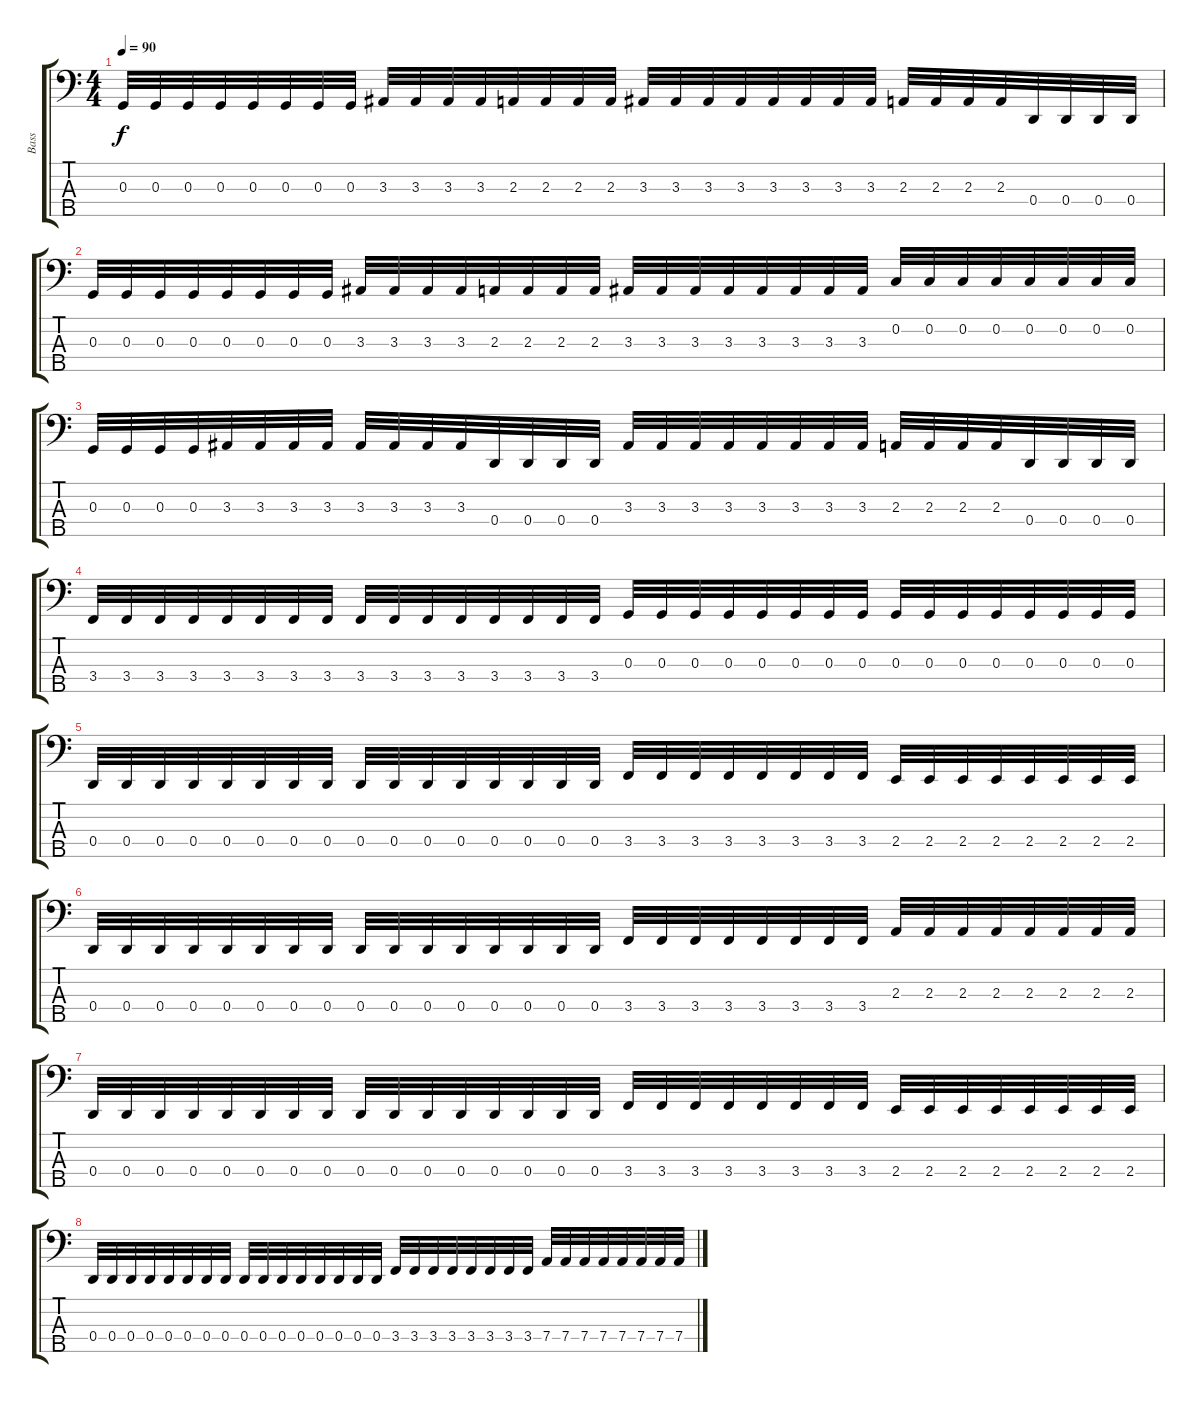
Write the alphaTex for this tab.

\track ("Bass" "Bass") {instrument electricbasspick}
\staff {score tabs}
\tuning (F2 C2 G1 D1 A0) {hide}
\ts (4 4)
\tempo 90
\clef f4
\ks c
0.3.32{dy f} 0.3.32 0.3.32 0.3.32 0.3.32 0.3.32 0.3.32 0.3.32 3.3.32 3.3.32 3.3.32 3.3.32 2.3.32 2.3.32 2.3.32 2.3.32 3.3.32 3.3.32 3.3.32 3.3.32 3.3.32 3.3.32 3.3.32 3.3.32 2.3.32 2.3.32 2.3.32 2.3.32 0.4.32 0.4.32 0.4.32 0.4.32 |
0.3.32 0.3.32 0.3.32 0.3.32 0.3.32 0.3.32 0.3.32 0.3.32 3.3.32 3.3.32 3.3.32 3.3.32 2.3.32 2.3.32 2.3.32 2.3.32 3.3.32 3.3.32 3.3.32 3.3.32 3.3.32 3.3.32 3.3.32 3.3.32 0.2.32 0.2.32 0.2.32 0.2.32 0.2.32 0.2.32 0.2.32 0.2.32 |
0.3.32 0.3.32 0.3.32 0.3.32 3.3.32 3.3.32 3.3.32 3.3.32 3.3.32 3.3.32 3.3.32 3.3.32 0.4.32 0.4.32 0.4.32 0.4.32 3.3.32 3.3.32 3.3.32 3.3.32 3.3.32 3.3.32 3.3.32 3.3.32 2.3.32 2.3.32 2.3.32 2.3.32 0.4.32 0.4.32 0.4.32 0.4.32 |
3.4.32 3.4.32 3.4.32 3.4.32 3.4.32 3.4.32 3.4.32 3.4.32 3.4.32 3.4.32 3.4.32 3.4.32 3.4.32 3.4.32 3.4.32 3.4.32 0.3.32 0.3.32 0.3.32 0.3.32 0.3.32 0.3.32 0.3.32 0.3.32 0.3.32 0.3.32 0.3.32 0.3.32 0.3.32 0.3.32 0.3.32 0.3.32 |
0.4.32 0.4.32 0.4.32 0.4.32 0.4.32 0.4.32 0.4.32 0.4.32 0.4.32 0.4.32 0.4.32 0.4.32 0.4.32 0.4.32 0.4.32 0.4.32 3.4.32 3.4.32 3.4.32 3.4.32 3.4.32 3.4.32 3.4.32 3.4.32 2.4.32 2.4.32 2.4.32 2.4.32 2.4.32 2.4.32 2.4.32 2.4.32 |
0.4.32 0.4.32 0.4.32 0.4.32 0.4.32 0.4.32 0.4.32 0.4.32 0.4.32 0.4.32 0.4.32 0.4.32 0.4.32 0.4.32 0.4.32 0.4.32 3.4.32 3.4.32 3.4.32 3.4.32 3.4.32 3.4.32 3.4.32 3.4.32 2.3.32 2.3.32 2.3.32 2.3.32 2.3.32 2.3.32 2.3.32 2.3.32 |
0.4.32 0.4.32 0.4.32 0.4.32 0.4.32 0.4.32 0.4.32 0.4.32 0.4.32 0.4.32 0.4.32 0.4.32 0.4.32 0.4.32 0.4.32 0.4.32 3.4.32 3.4.32 3.4.32 3.4.32 3.4.32 3.4.32 3.4.32 3.4.32 2.4.32 2.4.32 2.4.32 2.4.32 2.4.32 2.4.32 2.4.32 2.4.32 |
0.4.32 0.4.32 0.4.32 0.4.32 0.4.32 0.4.32 0.4.32 0.4.32 0.4.32 0.4.32 0.4.32 0.4.32 0.4.32 0.4.32 0.4.32 0.4.32 3.4.32 3.4.32 3.4.32 3.4.32 3.4.32 3.4.32 3.4.32 3.4.32 7.4.32 7.4.32 7.4.32 7.4.32 7.4.32 7.4.32 7.4.32 7.4.32
